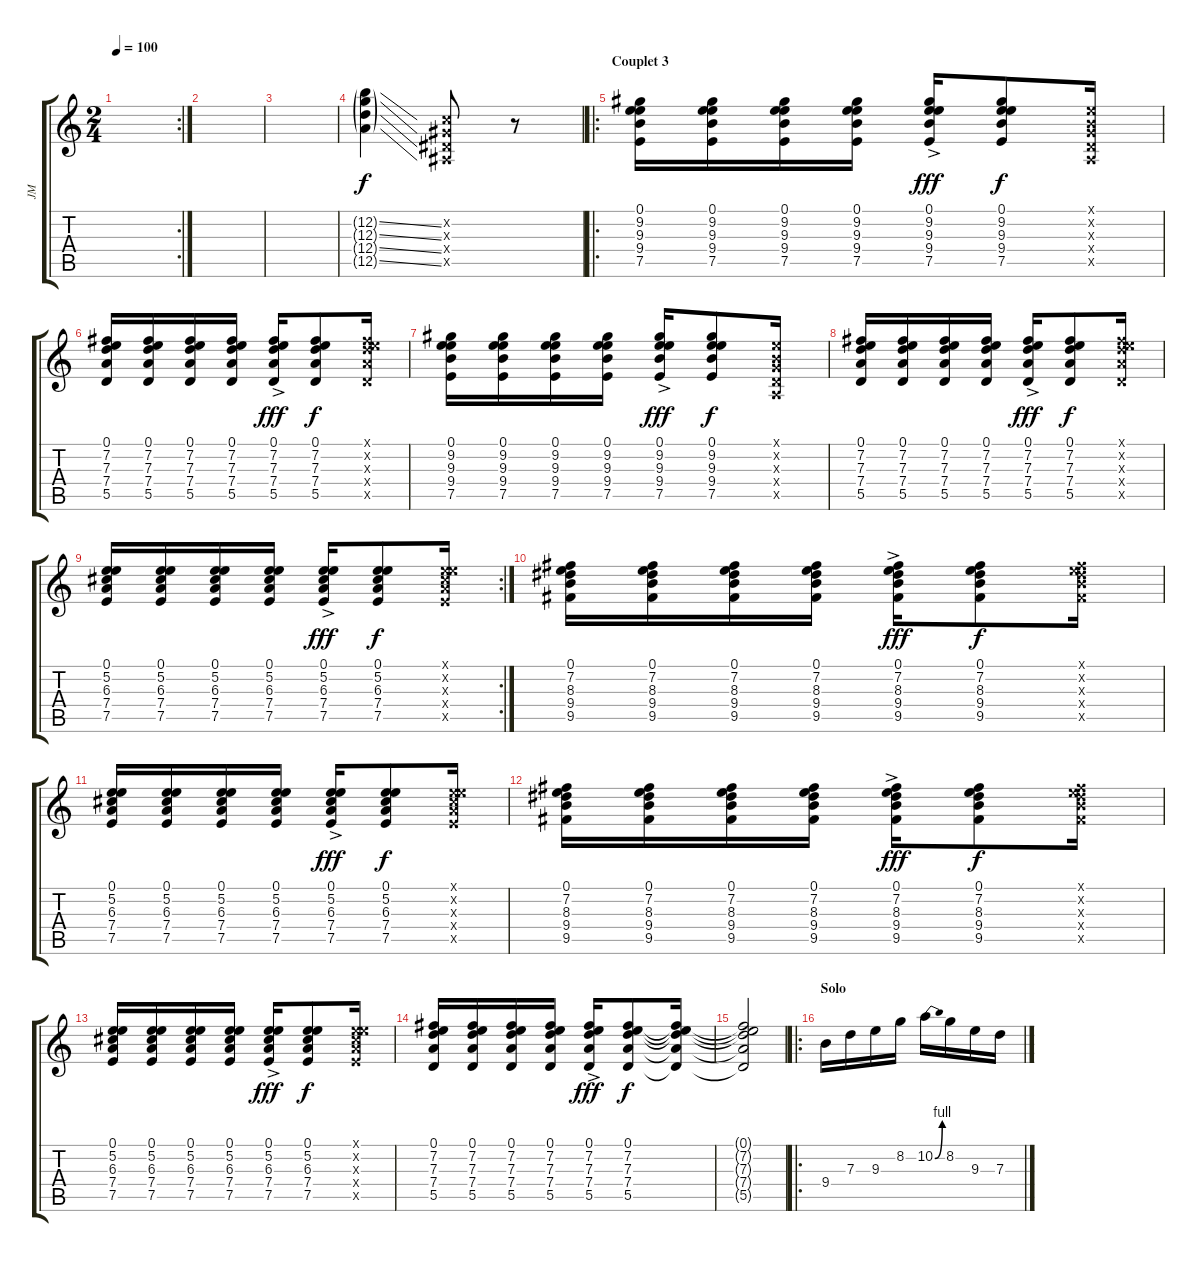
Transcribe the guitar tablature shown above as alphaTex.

\track ("JM" "JM") {instrument overdrivenguitar}
\staff {score tabs}
\tuning (E4 B3 G3 D3 A2 E2) {hide}
\rc 2
\ts (2 4)
\tempo 100
\clef g2
\ks c
|
|
|
(12.2{ss g} 12.3{ss g} 12.4{ss g} 12.5{ss g}).4 (1.2{x} 1.3{x} 1.4{x} 1.5{x}).8{dy f} r.8 |
\ro
\section ("" "Couplet 3")
(0.1 9.2 9.3 9.4 7.5).16 (0.1 9.2 9.3 9.4 7.5).16 (0.1 9.2 9.3 9.4 7.5).16 (0.1 9.2 9.3 9.4 7.5).16 (0.1{ac} 9.2{ac} 9.3{ac} 9.4{ac} 7.5{ac}).16{dy fff} (0.1 9.2 9.3 9.4 7.5).8{dy f} (0.1{x} 0.2{x} 0.3{x} 0.4{x} 0.5{x}).16 |
(0.1 7.2 7.3 7.4 5.5).16 (0.1 7.2 7.3 7.4 5.5).16 (0.1 7.2 7.3 7.4 5.5).16 (0.1 7.2 7.3 7.4 5.5).16 (0.1{ac} 7.2{ac} 7.3{ac} 7.4{ac} 5.5{ac}).16{dy fff} (0.1 7.2 7.3 7.4 5.5).8{dy f} (0.1{x} 7.2{x} 7.3{x} 7.4{x} 5.5{x}).16 |
(0.1 9.2 9.3 9.4 7.5).16 (0.1 9.2 9.3 9.4 7.5).16 (0.1 9.2 9.3 9.4 7.5).16 (0.1 9.2 9.3 9.4 7.5).16 (0.1{ac} 9.2{ac} 9.3{ac} 9.4{ac} 7.5{ac}).16{dy fff} (0.1 9.2 9.3 9.4 7.5).8{dy f} (0.1{x} 0.2{x} 0.3{x} 0.4{x} 0.5{x}).16 |
(0.1 7.2 7.3 7.4 5.5).16 (0.1 7.2 7.3 7.4 5.5).16 (0.1 7.2 7.3 7.4 5.5).16 (0.1 7.2 7.3 7.4 5.5).16 (0.1{ac} 7.2{ac} 7.3{ac} 7.4{ac} 5.5{ac}).16{dy fff} (0.1 7.2 7.3 7.4 5.5).8{dy f} (0.1{x} 7.2{x} 7.3{x} 7.4{x} 5.5{x}).16 |
\rc 2
(0.1 5.2 6.3 7.4 7.5).16 (0.1 5.2 6.3 7.4 7.5).16 (0.1 5.2 6.3 7.4 7.5).16 (0.1 5.2 6.3 7.4 7.5).16 (0.1{ac} 5.2{ac} 6.3{ac} 7.4{ac} 7.5{ac}).16{dy fff} (0.1 5.2 6.3 7.4 7.5).8{dy f} (0.1{x} 5.2{x} 6.3{x} 7.4{x} 7.5{x}).16 |
(0.1 7.2 8.3 9.4 9.5).16 (0.1 7.2 8.3 9.4 9.5).16 (0.1 7.2 8.3 9.4 9.5).16 (0.1 7.2 8.3 9.4 9.5).16 (0.1{ac} 7.2{ac} 8.3{ac} 9.4{ac} 9.5{ac}).16{dy fff} (0.1 7.2 8.3 9.4 9.5).8{dy f} (0.1{x} 7.2{x} 8.3{x} 9.4{x} 9.5{x}).16 |
(0.1 5.2 6.3 7.4 7.5).16 (0.1 5.2 6.3 7.4 7.5).16 (0.1 5.2 6.3 7.4 7.5).16 (0.1 5.2 6.3 7.4 7.5).16 (0.1{ac} 5.2{ac} 6.3{ac} 7.4{ac} 7.5{ac}).16{dy fff} (0.1 5.2 6.3 7.4 7.5).8{dy f} (0.1{x} 5.2{x} 6.3{x} 7.4{x} 7.5{x}).16 |
(0.1 7.2 8.3 9.4 9.5).16 (0.1 7.2 8.3 9.4 9.5).16 (0.1 7.2 8.3 9.4 9.5).16 (0.1 7.2 8.3 9.4 9.5).16 (0.1{ac} 7.2{ac} 8.3{ac} 9.4{ac} 9.5{ac}).16{dy fff} (0.1 7.2 8.3 9.4 9.5).8{dy f} (0.1{x} 7.2{x} 8.3{x} 9.4{x} 9.5{x}).16 |
(0.1 5.2 6.3 7.4 7.5).16 (0.1 5.2 6.3 7.4 7.5).16 (0.1 5.2 6.3 7.4 7.5).16 (0.1 5.2 6.3 7.4 7.5).16 (0.1{ac} 5.2{ac} 6.3{ac} 7.4{ac} 7.5{ac}).16{dy fff} (0.1 5.2 6.3 7.4 7.5).8{dy f} (0.1{x} 5.2{x} 6.3{x} 7.4{x} 7.5{x}).16 |
(0.1 7.2 7.3 7.4 5.5).16 (0.1 7.2 7.3 7.4 5.5).16 (0.1 7.2 7.3 7.4 5.5).16 (0.1 7.2 7.3 7.4 5.5).16 (0.1{ac} 7.2{ac} 7.3{ac} 7.4{ac} 5.5{ac}).16{dy fff} (0.1 7.2 7.3 7.4 5.5).8{dy f} (0.1{t} 7.2{t} 7.3{t} 7.4{t} 5.5{t}).16 |
(0.1{t} 7.2{t} 7.3{t} 7.4{t} 5.5{t}).2 |
\ro
\section ("" "Solo")
9.4.16 7.3.16 9.3.16 8.2.16 10.2{be (bend 0 0 60 4)}.16 8.2.16 9.3.16 7.3.16
